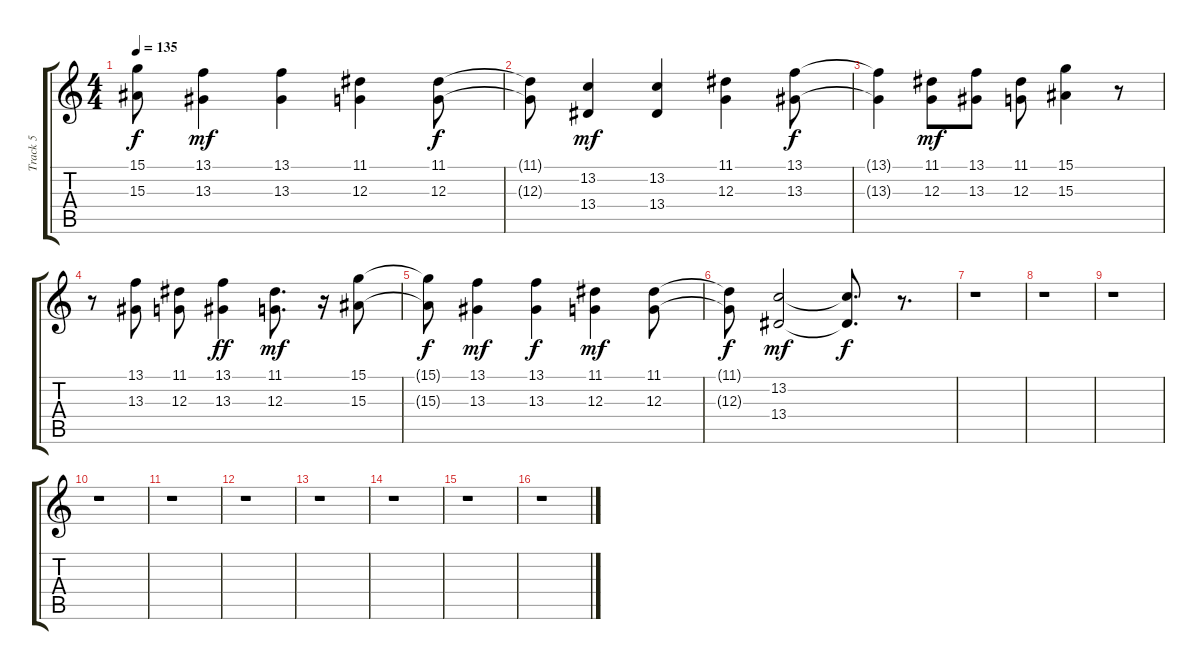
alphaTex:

\track ("Track 5" "Track 5") {instrument voiceoohs}
\staff {score tabs}
\tuning (E4 B3 G3 D3 A2 E2) {hide}
\ts (4 4)
\tempo 135
\clef g2
\ks c
(15.1{t} 15.3{t}).8{dy f} (13.1 13.3).4{dy mf} (13.1 13.3).4 (11.1 12.3).4 (11.1 12.3).8{dy f} |
(11.1{t} 12.3{t}).8 (13.2 13.4).4{dy mf} (13.2 13.4).4 (11.1 12.3).4 (13.1 13.3).8{dy f} |
(13.1{t} 13.3{t}).4 (11.1 12.3).8{dy mf} (13.1 13.3).8 (11.1 12.3).8 (15.1 15.3).4 r.8 |
r.8 (13.1 13.3).8 (11.1 12.3).8 (13.1 13.3).4{dy ff} (11.1 12.3).8{d dy mf} r.16 (15.1 15.3).8 |
(15.1{t} 15.3{t}).8{dy f} (13.1 13.3).4{dy mf} (13.1 13.3).4{dy f} (11.1 12.3).4{dy mf} (11.1 12.3).8 |
(11.1{t} 12.3{t}).8{dy f} (13.2 13.4).2{dy mf} (13.2{t} 13.4{t}).8{d dy f} r.8{d} |
r.1 |
r.1 |
r.1 |
r.1 |
r.1 |
r.1 |
r.1 |
r.1 |
r.1 |
r.1
